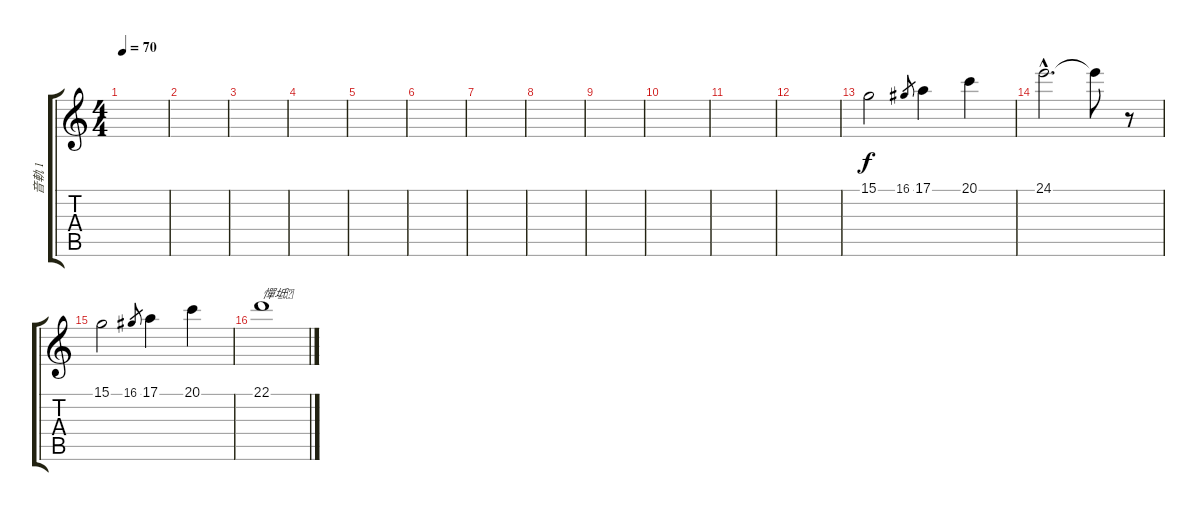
\track ("音軌 1" "音軌 1") {instrument piccolo}
\staff {score tabs}
\tuning (E4 B3 G3 D3 A2 E2) {hide}
\ts (4 4)
\tempo 70
\clef g2
\ks c
|
|
|
|
|
|
|
|
|
|
|
|
15.1.2 16.1.8{gr} 17.1.4 20.1.4 |
24.1{hac}.2{d} 24.1{t}.8 r.8 |
15.1.2 16.1.8{gr} 17.1.4 20.1.4 |
22.1.1{txt "憚坻"}
